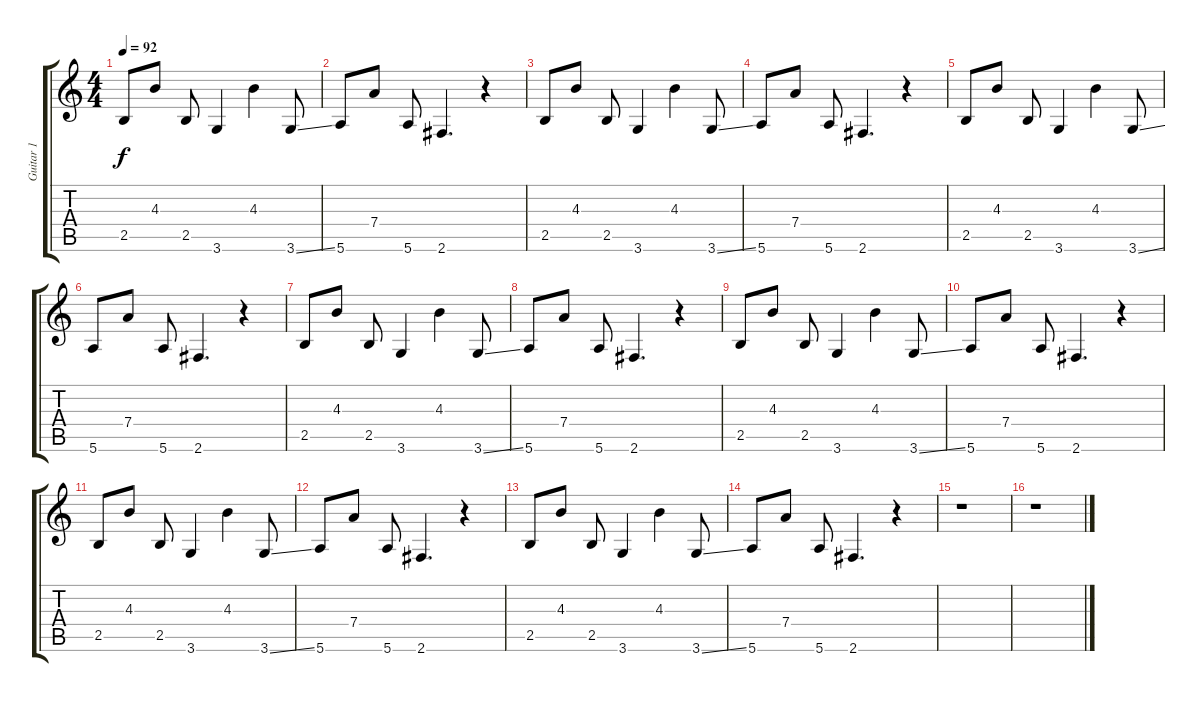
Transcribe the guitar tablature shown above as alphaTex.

\track ("Guitar 1" "Guitar 1") {instrument electricguitarclean}
\staff {score tabs}
\tuning (E4 B3 G3 D3 A2 E2) {hide}
\ts (4 4)
\tempo 92
\clef g2
\ks c
2.5.8{dy f} 4.3.8 2.5.8 3.6.4 4.3.4 3.6{ss}.8 |
5.6.8 7.4.8 5.6.8 2.6.4{d} r.4 |
2.5.8 4.3.8 2.5.8 3.6.4 4.3.4 3.6{ss}.8 |
5.6.8 7.4.8 5.6.8 2.6.4{d} r.4 |
2.5.8 4.3.8 2.5.8 3.6.4 4.3.4 3.6{ss}.8 |
5.6.8 7.4.8 5.6.8 2.6.4{d} r.4 |
2.5.8 4.3.8 2.5.8 3.6.4 4.3.4 3.6{ss}.8 |
5.6.8 7.4.8 5.6.8 2.6.4{d} r.4 |
2.5.8 4.3.8 2.5.8 3.6.4 4.3.4 3.6{ss}.8 |
5.6.8 7.4.8 5.6.8 2.6.4{d} r.4 |
2.5.8 4.3.8 2.5.8 3.6.4 4.3.4 3.6{ss}.8 |
5.6.8 7.4.8 5.6.8 2.6.4{d} r.4 |
2.5.8 4.3.8 2.5.8 3.6.4 4.3.4 3.6{ss}.8 |
5.6.8 7.4.8 5.6.8 2.6.4{d} r.4 |
r.1 |
r.1
